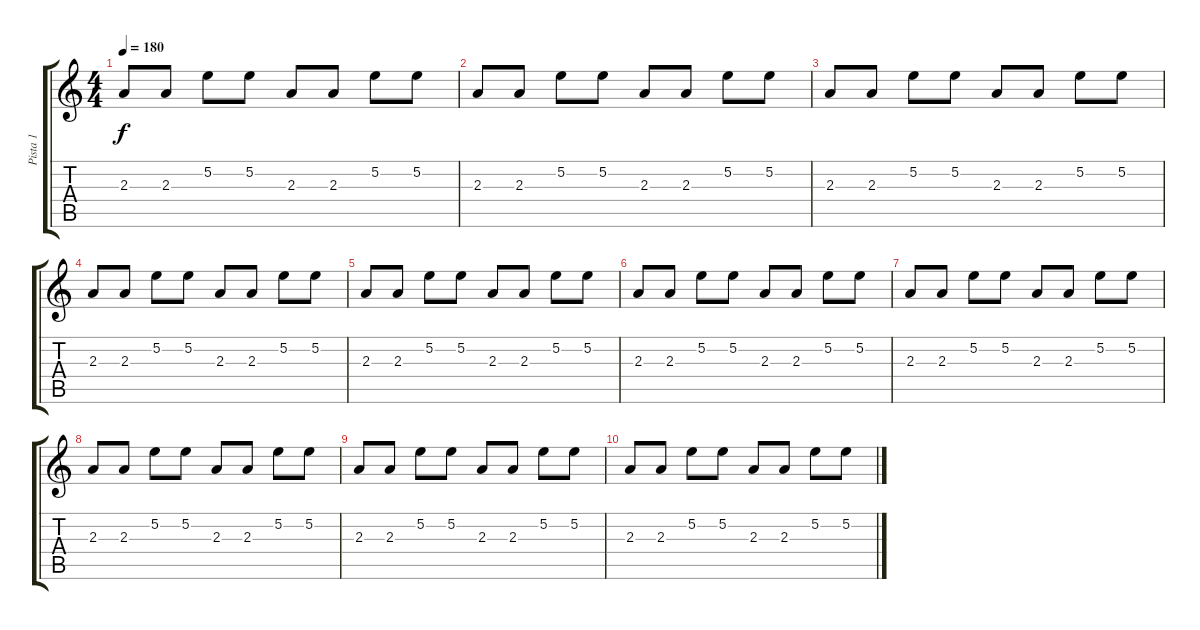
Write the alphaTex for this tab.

\track ("Pista 1" "Pista 1") {instrument distortionguitar}
\staff {score tabs}
\tuning (E4 B3 G3 D3 A2 E2) {hide}
\ts (4 4)
\tempo 180
\clef g2
\ks c
2.3.8{dy f} 2.3.8 5.2.8 5.2.8 2.3.8 2.3.8 5.2.8 5.2.8 |
2.3.8 2.3.8 5.2.8 5.2.8 2.3.8 2.3.8 5.2.8 5.2.8 |
2.3.8 2.3.8 5.2.8 5.2.8 2.3.8 2.3.8 5.2.8 5.2.8 |
2.3.8 2.3.8 5.2.8 5.2.8 2.3.8 2.3.8 5.2.8 5.2.8 |
2.3.8 2.3.8 5.2.8 5.2.8 2.3.8 2.3.8 5.2.8 5.2.8 |
2.3.8 2.3.8 5.2.8 5.2.8 2.3.8 2.3.8 5.2.8 5.2.8 |
2.3.8 2.3.8 5.2.8 5.2.8 2.3.8 2.3.8 5.2.8 5.2.8 |
2.3.8 2.3.8 5.2.8 5.2.8 2.3.8 2.3.8 5.2.8 5.2.8 |
2.3.8 2.3.8 5.2.8 5.2.8 2.3.8 2.3.8 5.2.8 5.2.8 |
2.3.8 2.3.8 5.2.8 5.2.8 2.3.8 2.3.8 5.2.8 5.2.8
